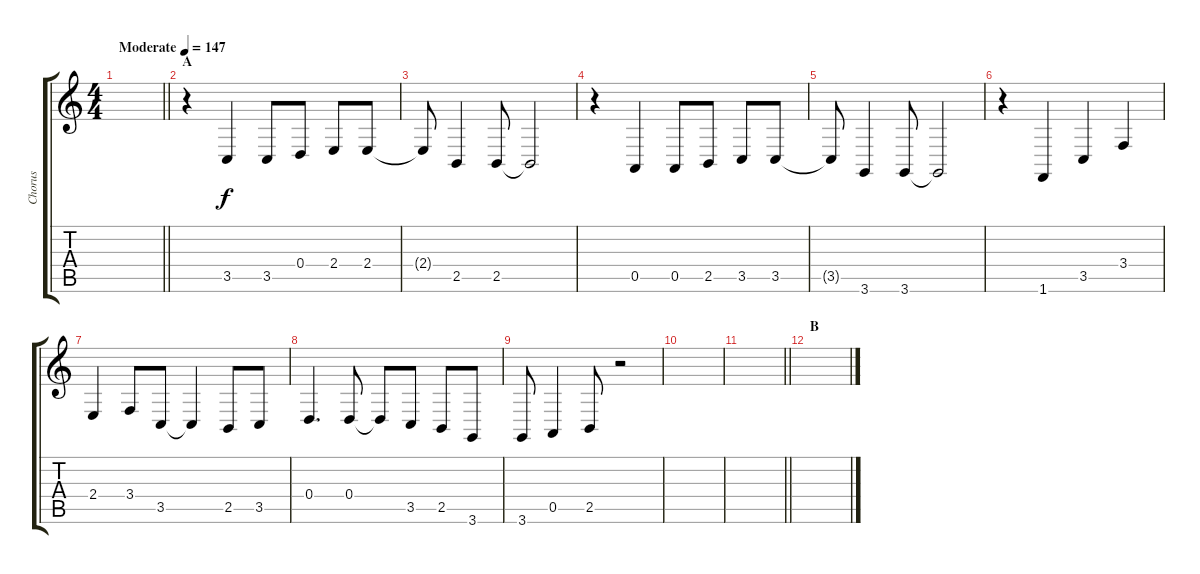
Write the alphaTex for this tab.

\track ("Chorus" "Chorus") {instrument altosax}
\staff {score tabs}
\tuning (E4 B3 G3 D3 A2 E2) {hide}
\ts (4 4)
\tempo (147 "Moderate")
\clef g2
\barLineRight lightlight
\ks c
|
\section ("" "A")
r.4 3.5.4 3.5.8 0.4.8 2.4.8 2.4.8 |
2.4{t}.8 2.5.4 2.5.8 2.5{t}.2 |
r.4 0.5.4 0.5.8 2.5.8 3.5.8 3.5.8 |
3.5{t}.8 3.6.4 3.6.8 3.6{t}.2 |
r.4 1.6.4 3.5.4 3.4.4 |
2.4.4 3.4.8 3.5.8 3.5{t}.4 2.5.8 3.5.8 |
0.4.4{d} 0.4.8 0.4{t}.8 3.5.8 2.5.8 3.6.8 |
3.6.8 0.5.4 2.5.8 r.2 |
|
\barLineRight lightlight
|
\section ("" "B")
